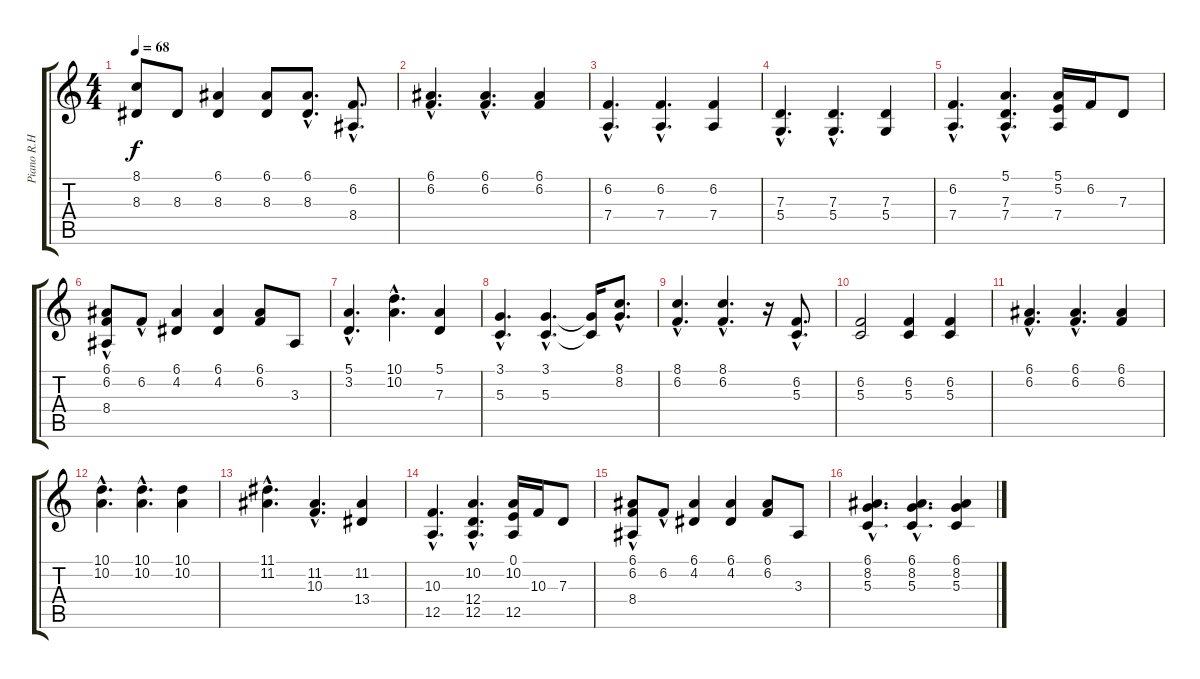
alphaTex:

\track ("Piano R.H" "Piano R.H") {instrument acousticgrandpiano}
\staff {score tabs}
\tuning (E4 B3 G3 D3 A2 E2) {hide}
\ts (4 4)
\tempo 68
\clef g2
\ks c
(8.1 8.3).8{dy f} 8.3.8 (6.1 8.3).4 (6.1 8.3).8 (6.1 8.3{hac}).8{d} (6.2{hac} 8.4{hac}).8{d} |
(6.1{hac} 6.2{hac}).4{d} (6.1{hac} 6.2{hac}).4{d} (6.1 6.2).4 |
(6.2{hac} 7.4{hac}).4{d} (6.2{hac} 7.4{hac}).4{d} (6.2 7.4).4 |
(7.3{hac} 5.4{hac}).4{d} (7.3{hac} 5.4{hac}).4{d} (7.3 5.4).4 |
(6.2{hac} 7.4{hac}).4{d} (5.1{hac} 7.3{hac} 7.4{hac}).4{d} (5.1 5.2 7.4).16 6.2.16 7.3.8 |
(6.1 6.2 8.4{hac}).8 6.2{hac}.8 (6.1 4.2).4 (6.1 4.2).4 (6.1 6.2).8 3.3.8 |
(5.1{hac} 3.2{hac}).4{d} (10.1{hac} 10.2{hac}).4{d} (5.1 7.3).4 |
(3.1{hac} 5.3{hac}).4{d} (3.1{hac} 5.3{hac}).4{d} (3.1{t} 5.3{t}).16 (8.1{hac} 8.2{hac}).8{d} |
(8.1{hac} 6.2{hac}).4{d} (8.1{hac} 6.2{hac}).4{d} r.16 (6.2{hac} 5.3{hac}).8{d} |
(6.2 5.3).2 (6.2 5.3).4 (6.2 5.3).4 |
(6.1{hac} 6.2{hac}).4{d} (6.1{hac} 6.2{hac}).4{d} (6.1 6.2).4 |
(10.1{hac} 10.2{hac}).4{d} (10.1{hac} 10.2{hac}).4{d} (10.1 10.2).4 |
(11.1{hac} 11.2{hac}).4{d} (11.2{hac} 10.3{hac}).4{d} (11.2 13.4).4 |
(10.3{hac} 12.5{hac}).4{d} (10.2{hac} 12.4{hac} 12.5{hac}).4{d} (0.1 10.2 12.5).16 10.3.16 7.3.8 |
(6.1 6.2 8.4{hac}).8 6.2{hac}.8 (6.1 4.2).4 (6.1 4.2).4 (6.1 6.2).8 3.3.8 |
(6.1 8.2{hac} 5.3{hac}).4{d} (6.1 8.2{hac} 5.3{hac}).4{d} (6.1 8.2 5.3).4
